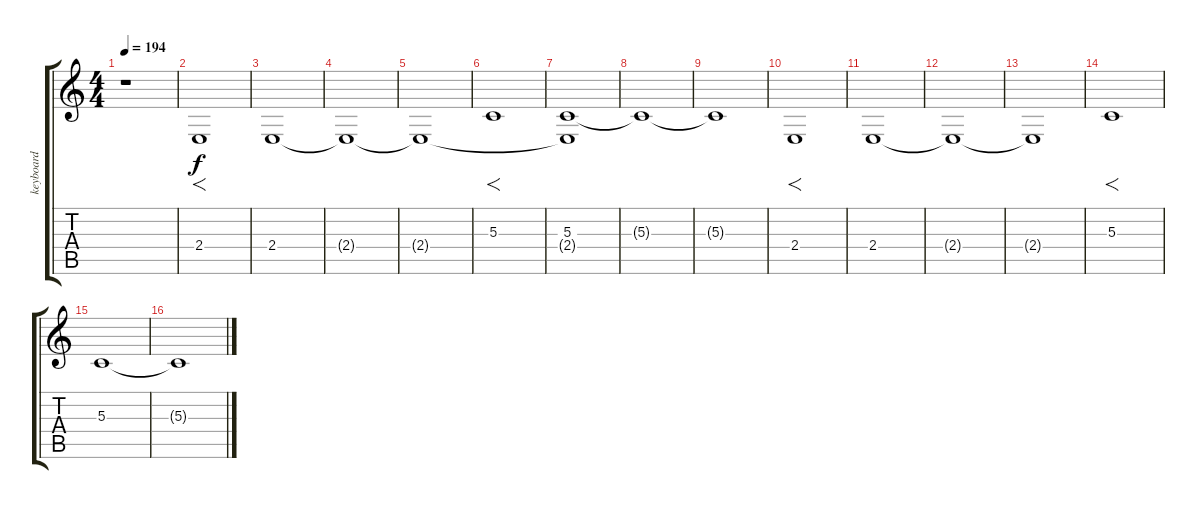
\track ("keyboard" "keyboard") {instrument cello}
\staff {score tabs}
\tuning (E4 B3 G3 D3 A2 E2) {hide}
\ts (4 4)
\tempo 194
\clef g2
\ks c
r.1{dy f} |
2.4.1{f} |
2.4.1 |
2.4{t}.1 |
2.4{t}.1 |
5.3.1{f} |
(5.3 2.4{t}).1 |
5.3{t}.1 |
5.3{t}.1 |
2.4.1{f} |
2.4.1 |
2.4{t}.1 |
2.4{t}.1 |
5.3.1{f} |
5.3.1 |
5.3{t}.1
